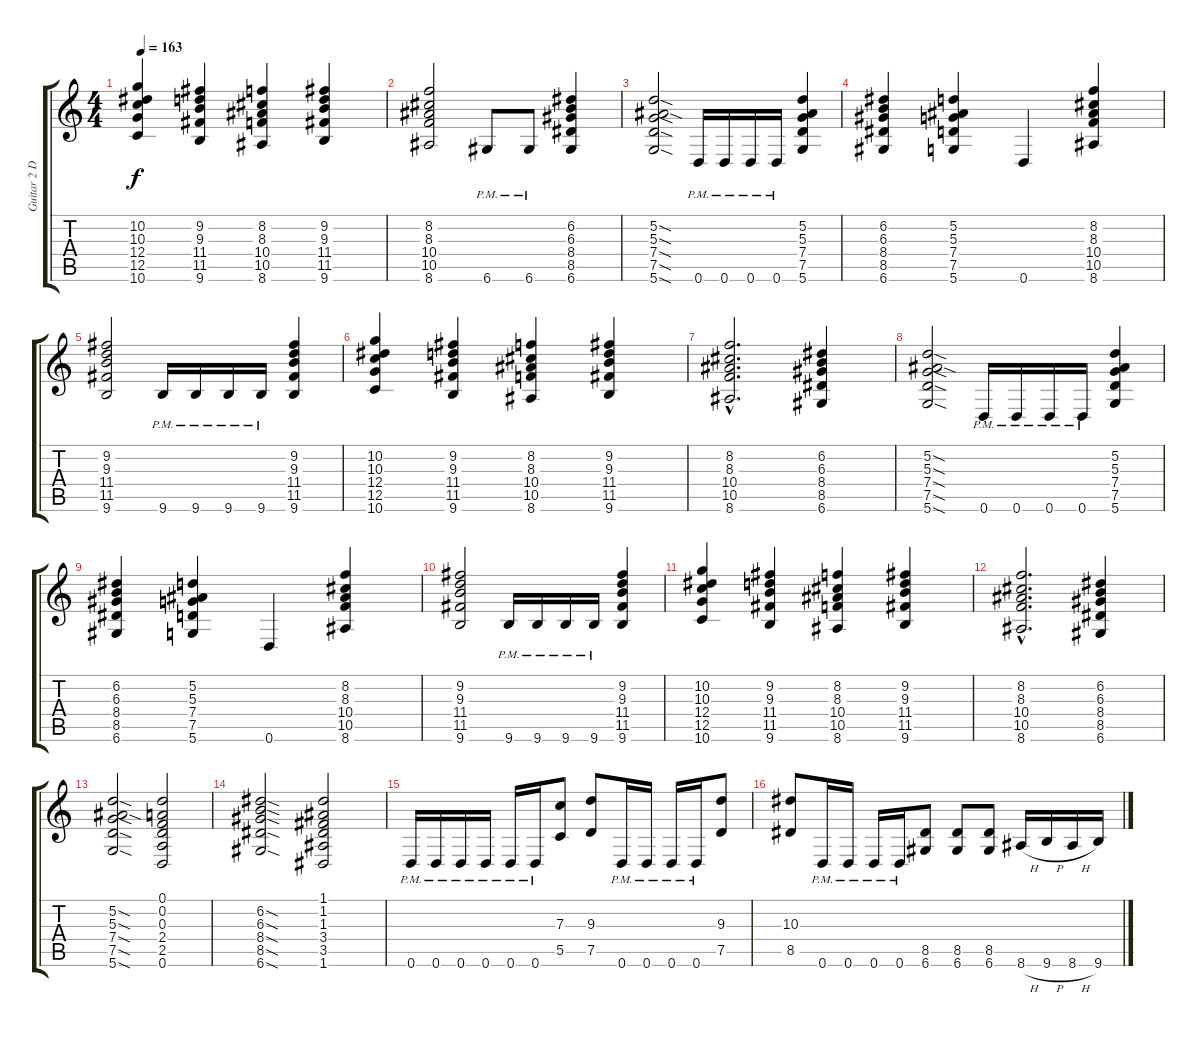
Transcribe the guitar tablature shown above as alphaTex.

\track ("Guitar 2 D-tuned" "Guitar 2 D") {instrument overdrivenguitar}
\staff {score tabs}
\tuning (D4 A3 F3 C3 G2 D2) {hide}
\ts (4 4)
\tempo 163
\clef g2
\ks c
(10.2 10.3 12.4 12.5 10.6).4{dy f} (9.2 9.3 11.4 11.5 9.6).4 (8.2 8.3 10.4 10.5 8.6).4 (9.2 9.3 11.4 11.5 9.6).4 |
(8.2 8.3 10.4 10.5 8.6).2 6.6{pm}.8 6.6{pm}.8 (6.2 6.3 8.4 8.5 6.6).4 |
(5.2{sod} 5.3{sod} 7.4{sod} 7.5{sod} 5.6{sod}).2 0.6{pm}.16 0.6{pm}.16 0.6{pm}.16 0.6{pm}.16 (5.2 5.3 7.4 7.5 5.6).4 |
(6.2 6.3 8.4 8.5 6.6).4 (5.2 5.3 7.4 7.5 5.6).4 0.6.4 (8.2 8.3 10.4 10.5 8.6).4 |
(9.2 9.3 11.4 11.5 9.6).2 9.6{pm}.16 9.6{pm}.16 9.6{pm}.16 9.6{pm}.16 (9.2 9.3 11.4 11.5 9.6).4 |
(10.2 10.3 12.4 12.5 10.6).4 (9.2 9.3 11.4 11.5 9.6).4 (8.2 8.3 10.4 10.5 8.6).4 (9.2 9.3 11.4 11.5 9.6).4 |
(8.2{hac} 8.3{hac} 10.4{hac} 10.5{hac} 8.6{hac}).2{d} (6.2 6.3 8.4 8.5 6.6).4 |
(5.2{sod} 5.3{sod} 7.4{sod} 7.5{sod} 5.6{sod}).2 0.6{pm}.16 0.6{pm}.16 0.6{pm}.16 0.6{pm}.16 (5.2 5.3 7.4 7.5 5.6).4 |
(6.2 6.3 8.4 8.5 6.6).4 (5.2 5.3 7.4 7.5 5.6).4 0.6.4 (8.2 8.3 10.4 10.5 8.6).4 |
(9.2 9.3 11.4 11.5 9.6).2 9.6{pm}.16 9.6{pm}.16 9.6{pm}.16 9.6{pm}.16 (9.2 9.3 11.4 11.5 9.6).4 |
(10.2 10.3 12.4 12.5 10.6).4 (9.2 9.3 11.4 11.5 9.6).4 (8.2 8.3 10.4 10.5 8.6).4 (9.2 9.3 11.4 11.5 9.6).4 |
(8.2{hac} 8.3{hac} 10.4{hac} 10.5{hac} 8.6{hac}).2{d} (6.2 6.3 8.4 8.5 6.6).4 |
(5.2{sod} 5.3{sod} 7.4{sod} 7.5{sod} 5.6{sod}).2 (0.1 0.2 0.3 2.4 2.5 0.6).2 |
(6.2{sod} 6.3{sod} 8.4{sod} 8.5{sod} 6.6{sod}).2 (1.1 1.2 1.3 3.4 3.5 1.6).2 |
0.6{pm}.16 0.6{pm}.16 0.6{pm}.16 0.6{pm}.16 0.6{pm}.16 0.6{pm}.16 (7.3 5.5).8 (9.3 7.5).8 0.6{pm}.16 0.6{pm}.16 0.6{pm}.16 0.6{pm}.16 (9.3 7.5).8 |
(10.3 8.5).8 0.6{pm}.16 0.6{pm}.16 0.6{pm}.16 0.6{pm}.16 (8.5 6.6).8 (8.5 6.6).8 (8.5 6.6).8 8.6{h}.16 9.6{h}.16 8.6{h}.16 9.6.16
